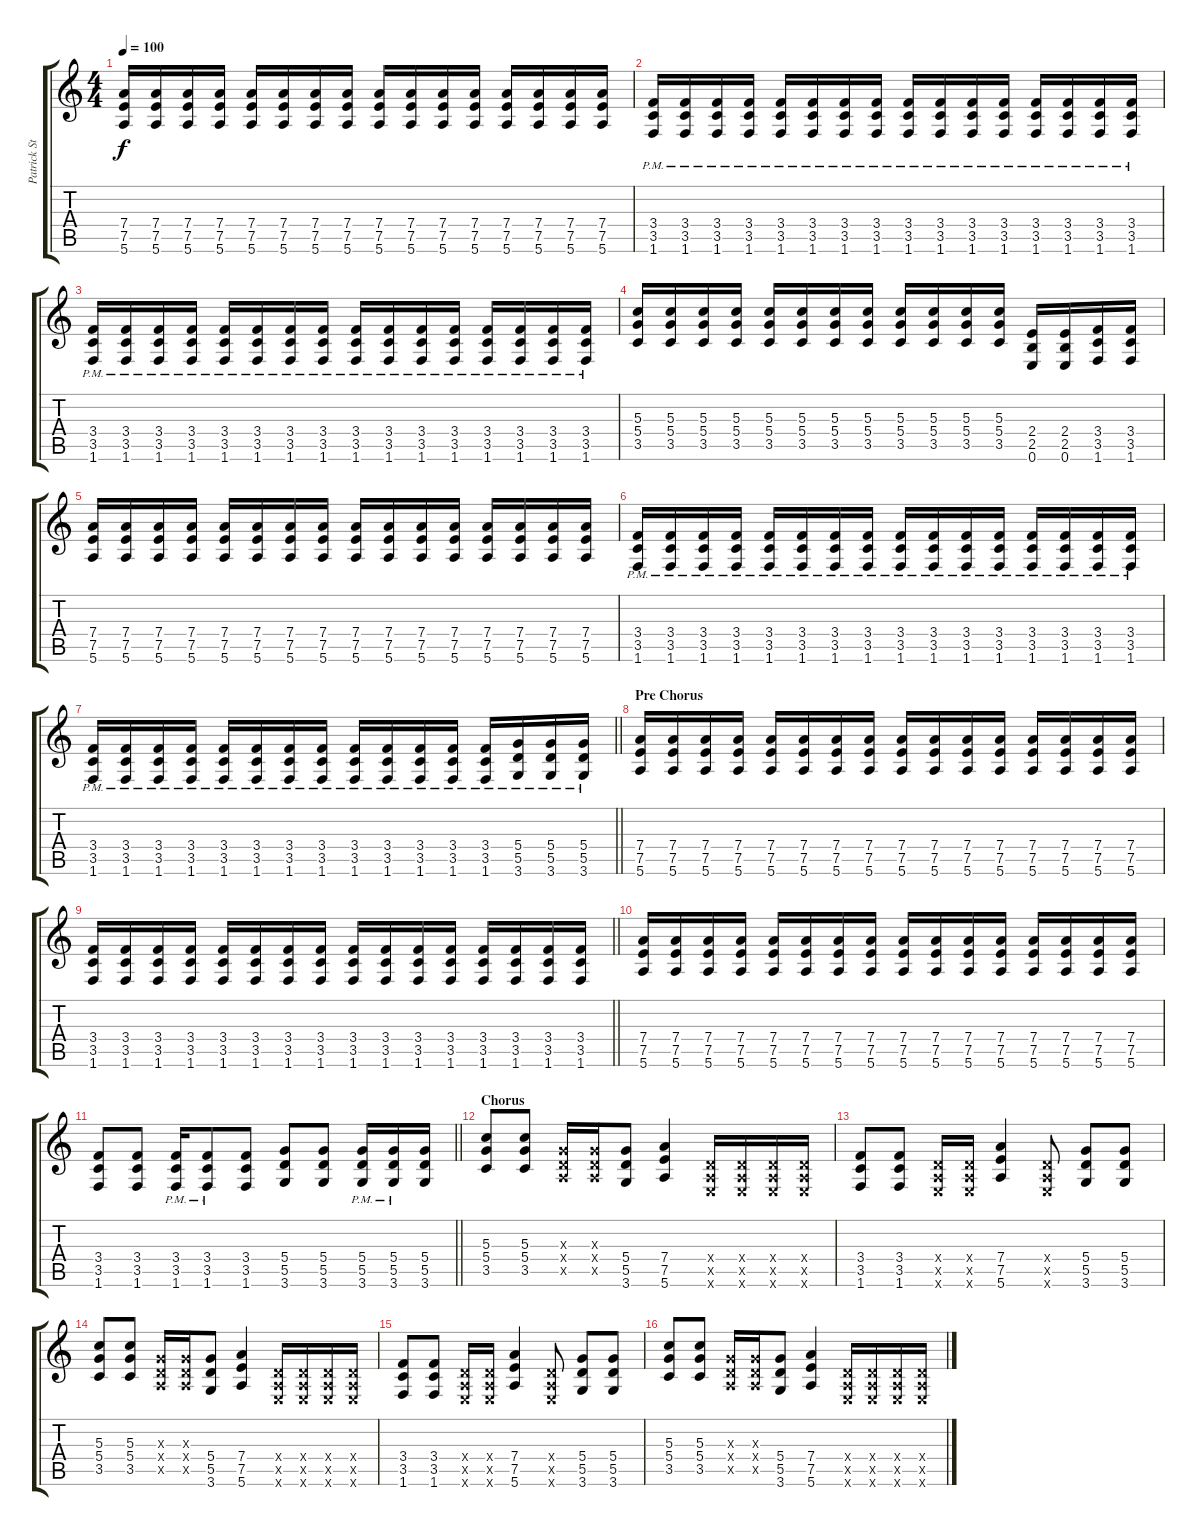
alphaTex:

\track ("Patrick Stump" "Patrick St") {instrument overdrivenguitar}
\staff {score tabs}
\tuning (E4 B3 G3 D3 A2 E2) {hide}
\ts (4 4)
\tempo 100
\clef g2
\ks c
(7.4 7.5 5.6).16{dy f} (7.4 7.5 5.6).16 (7.4 7.5 5.6).16 (7.4 7.5 5.6).16 (7.4 7.5 5.6).16 (7.4 7.5 5.6).16 (7.4 7.5 5.6).16 (7.4 7.5 5.6).16 (7.4 7.5 5.6).16 (7.4 7.5 5.6).16 (7.4 7.5 5.6).16 (7.4 7.5 5.6).16 (7.4 7.5 5.6).16 (7.4 7.5 5.6).16 (7.4 7.5 5.6).16 (7.4 7.5 5.6).16 |
(3.4{pm} 3.5{pm} 1.6{pm}).16 (3.4{pm} 3.5{pm} 1.6{pm}).16 (3.4{pm} 3.5{pm} 1.6{pm}).16 (3.4{pm} 3.5{pm} 1.6{pm}).16 (3.4{pm} 3.5{pm} 1.6{pm}).16 (3.4{pm} 3.5{pm} 1.6{pm}).16 (3.4{pm} 3.5{pm} 1.6{pm}).16 (3.4{pm} 3.5{pm} 1.6{pm}).16 (3.4{pm} 3.5{pm} 1.6{pm}).16 (3.4{pm} 3.5{pm} 1.6{pm}).16 (3.4{pm} 3.5{pm} 1.6{pm}).16 (3.4{pm} 3.5{pm} 1.6{pm}).16 (3.4{pm} 3.5{pm} 1.6{pm}).16 (3.4{pm} 3.5{pm} 1.6{pm}).16 (3.4{pm} 3.5{pm} 1.6{pm}).16 (3.4{pm} 3.5{pm} 1.6{pm}).16 |
(3.4{pm} 3.5{pm} 1.6{pm}).16 (3.4{pm} 3.5{pm} 1.6{pm}).16 (3.4{pm} 3.5{pm} 1.6{pm}).16 (3.4{pm} 3.5{pm} 1.6{pm}).16 (3.4{pm} 3.5{pm} 1.6{pm}).16 (3.4{pm} 3.5{pm} 1.6{pm}).16 (3.4{pm} 3.5{pm} 1.6{pm}).16 (3.4{pm} 3.5{pm} 1.6{pm}).16 (3.4{pm} 3.5{pm} 1.6{pm}).16 (3.4{pm} 3.5{pm} 1.6{pm}).16 (3.4{pm} 3.5{pm} 1.6{pm}).16 (3.4{pm} 3.5{pm} 1.6{pm}).16 (3.4{pm} 3.5{pm} 1.6{pm}).16 (3.4{pm} 3.5{pm} 1.6{pm}).16 (3.4{pm} 3.5{pm} 1.6{pm}).16 (3.4{pm} 3.5{pm} 1.6{pm}).16 |
(5.3 5.4 3.5).16 (5.3 5.4 3.5).16 (5.3 5.4 3.5).16 (5.3 5.4 3.5).16 (5.3 5.4 3.5).16 (5.3 5.4 3.5).16 (5.3 5.4 3.5).16 (5.3 5.4 3.5).16 (5.3 5.4 3.5).16 (5.3 5.4 3.5).16 (5.3 5.4 3.5).16 (5.3 5.4 3.5).16 (2.4 2.5 0.6).16 (2.4 2.5 0.6).16 (3.4 3.5 1.6).16 (3.4 3.5 1.6).16 |
(7.4 7.5 5.6).16 (7.4 7.5 5.6).16 (7.4 7.5 5.6).16 (7.4 7.5 5.6).16 (7.4 7.5 5.6).16 (7.4 7.5 5.6).16 (7.4 7.5 5.6).16 (7.4 7.5 5.6).16 (7.4 7.5 5.6).16 (7.4 7.5 5.6).16 (7.4 7.5 5.6).16 (7.4 7.5 5.6).16 (7.4 7.5 5.6).16 (7.4 7.5 5.6).16 (7.4 7.5 5.6).16 (7.4 7.5 5.6).16 |
(3.4{pm} 3.5{pm} 1.6{pm}).16 (3.4{pm} 3.5{pm} 1.6{pm}).16 (3.4{pm} 3.5{pm} 1.6{pm}).16 (3.4{pm} 3.5{pm} 1.6{pm}).16 (3.4{pm} 3.5{pm} 1.6{pm}).16 (3.4{pm} 3.5{pm} 1.6{pm}).16 (3.4{pm} 3.5{pm} 1.6{pm}).16 (3.4{pm} 3.5{pm} 1.6{pm}).16 (3.4{pm} 3.5{pm} 1.6{pm}).16 (3.4{pm} 3.5{pm} 1.6{pm}).16 (3.4{pm} 3.5{pm} 1.6{pm}).16 (3.4{pm} 3.5{pm} 1.6{pm}).16 (3.4{pm} 3.5{pm} 1.6{pm}).16 (3.4{pm} 3.5{pm} 1.6{pm}).16 (3.4{pm} 3.5{pm} 1.6{pm}).16 (3.4{pm} 3.5{pm} 1.6{pm}).16 |
\barLineRight lightlight
(3.4{pm} 3.5{pm} 1.6{pm}).16 (3.4{pm} 3.5{pm} 1.6{pm}).16 (3.4{pm} 3.5{pm} 1.6{pm}).16 (3.4{pm} 3.5{pm} 1.6{pm}).16 (3.4{pm} 3.5{pm} 1.6{pm}).16 (3.4{pm} 3.5{pm} 1.6{pm}).16 (3.4{pm} 3.5{pm} 1.6{pm}).16 (3.4{pm} 3.5{pm} 1.6{pm}).16 (3.4{pm} 3.5{pm} 1.6{pm}).16 (3.4{pm} 3.5{pm} 1.6{pm}).16 (3.4{pm} 3.5{pm} 1.6{pm}).16 (3.4{pm} 3.5{pm} 1.6{pm}).16 (3.4{pm} 3.5{pm} 1.6{pm}).16 (5.4{pm} 5.5{pm} 3.6{pm}).16 (5.4{pm} 5.5{pm} 3.6{pm}).16 (5.4{pm} 5.5{pm} 3.6{pm}).16 |
\section ("" "Pre Chorus")
(7.4 7.5 5.6).16 (7.4 7.5 5.6).16 (7.4 7.5 5.6).16 (7.4 7.5 5.6).16 (7.4 7.5 5.6).16 (7.4 7.5 5.6).16 (7.4 7.5 5.6).16 (7.4 7.5 5.6).16 (7.4 7.5 5.6).16 (7.4 7.5 5.6).16 (7.4 7.5 5.6).16 (7.4 7.5 5.6).16 (7.4 7.5 5.6).16 (7.4 7.5 5.6).16 (7.4 7.5 5.6).16 (7.4 7.5 5.6).16 |
\barLineRight lightlight
(3.4 3.5 1.6).16 (3.4 3.5 1.6).16 (3.4 3.5 1.6).16 (3.4 3.5 1.6).16 (3.4 3.5 1.6).16 (3.4 3.5 1.6).16 (3.4 3.5 1.6).16 (3.4 3.5 1.6).16 (3.4 3.5 1.6).16 (3.4 3.5 1.6).16 (3.4 3.5 1.6).16 (3.4 3.5 1.6).16 (3.4 3.5 1.6).16 (3.4 3.5 1.6).16 (3.4 3.5 1.6).16 (3.4 3.5 1.6).16 |
(7.4 7.5 5.6).16 (7.4 7.5 5.6).16 (7.4 7.5 5.6).16 (7.4 7.5 5.6).16 (7.4 7.5 5.6).16 (7.4 7.5 5.6).16 (7.4 7.5 5.6).16 (7.4 7.5 5.6).16 (7.4 7.5 5.6).16 (7.4 7.5 5.6).16 (7.4 7.5 5.6).16 (7.4 7.5 5.6).16 (7.4 7.5 5.6).16 (7.4 7.5 5.6).16 (7.4 7.5 5.6).16 (7.4 7.5 5.6).16 |
\barLineRight lightlight
(3.4 3.5 1.6).8 (3.4 3.5 1.6).8 (3.4{pm} 3.5{pm} 1.6{pm}).16 (3.4{pm} 3.5{pm} 1.6{pm}).8 (3.4 3.5 1.6).8 (5.4 5.5 3.6).8 (5.4 5.5 3.6).8 (5.4{pm} 5.5{pm} 3.6{pm}).16 (5.4{pm} 5.5{pm} 3.6{pm}).16 (5.4 5.5 3.6).16 |
\section ("" "Chorus")
(5.3 5.4 3.5).8 (5.3 5.4 3.5).8 (0.3{x} 0.4{x} 0.5{x}).16 (0.3{x} 0.4{x} 0.5{x}).16 (5.4 5.5 3.6).8 (7.4 7.5 5.6).4 (0.4{x} 0.5{x} 0.6{x}).16 (0.4{x} 0.5{x} 0.6{x}).16 (0.4{x} 0.5{x} 0.6{x}).16 (0.4{x} 0.5{x} 0.6{x}).16 |
(3.4 3.5 1.6).8 (3.4 3.5 1.6).8 (0.4{x} 0.5{x} 0.6{x}).16 (0.4{x} 0.5{x} 0.6{x}).16 (7.4 7.5 5.6).4 (0.4{x} 0.5{x} 0.6{x}).8 (5.4 5.5 3.6).8 (5.4 5.5 3.6).8 |
(5.3 5.4 3.5).8 (5.3 5.4 3.5).8 (0.3{x} 0.4{x} 0.5{x}).16 (0.3{x} 0.4{x} 0.5{x}).16 (5.4 5.5 3.6).8 (7.4 7.5 5.6).4 (0.4{x} 0.5{x} 0.6{x}).16 (0.4{x} 0.5{x} 0.6{x}).16 (0.4{x} 0.5{x} 0.6{x}).16 (0.4{x} 0.5{x} 0.6{x}).16 |
(3.4 3.5 1.6).8 (3.4 3.5 1.6).8 (0.4{x} 0.5{x} 0.6{x}).16 (0.4{x} 0.5{x} 0.6{x}).16 (7.4 7.5 5.6).4 (0.4{x} 0.5{x} 0.6{x}).8 (5.4 5.5 3.6).8 (5.4 5.5 3.6).8 |
(5.3 5.4 3.5).8 (5.3 5.4 3.5).8 (0.3{x} 0.4{x} 0.5{x}).16 (0.3{x} 0.4{x} 0.5{x}).16 (5.4 5.5 3.6).8 (7.4 7.5 5.6).4 (0.4{x} 0.5{x} 0.6{x}).16 (0.4{x} 0.5{x} 0.6{x}).16 (0.4{x} 0.5{x} 0.6{x}).16 (0.4{x} 0.5{x} 0.6{x}).16
